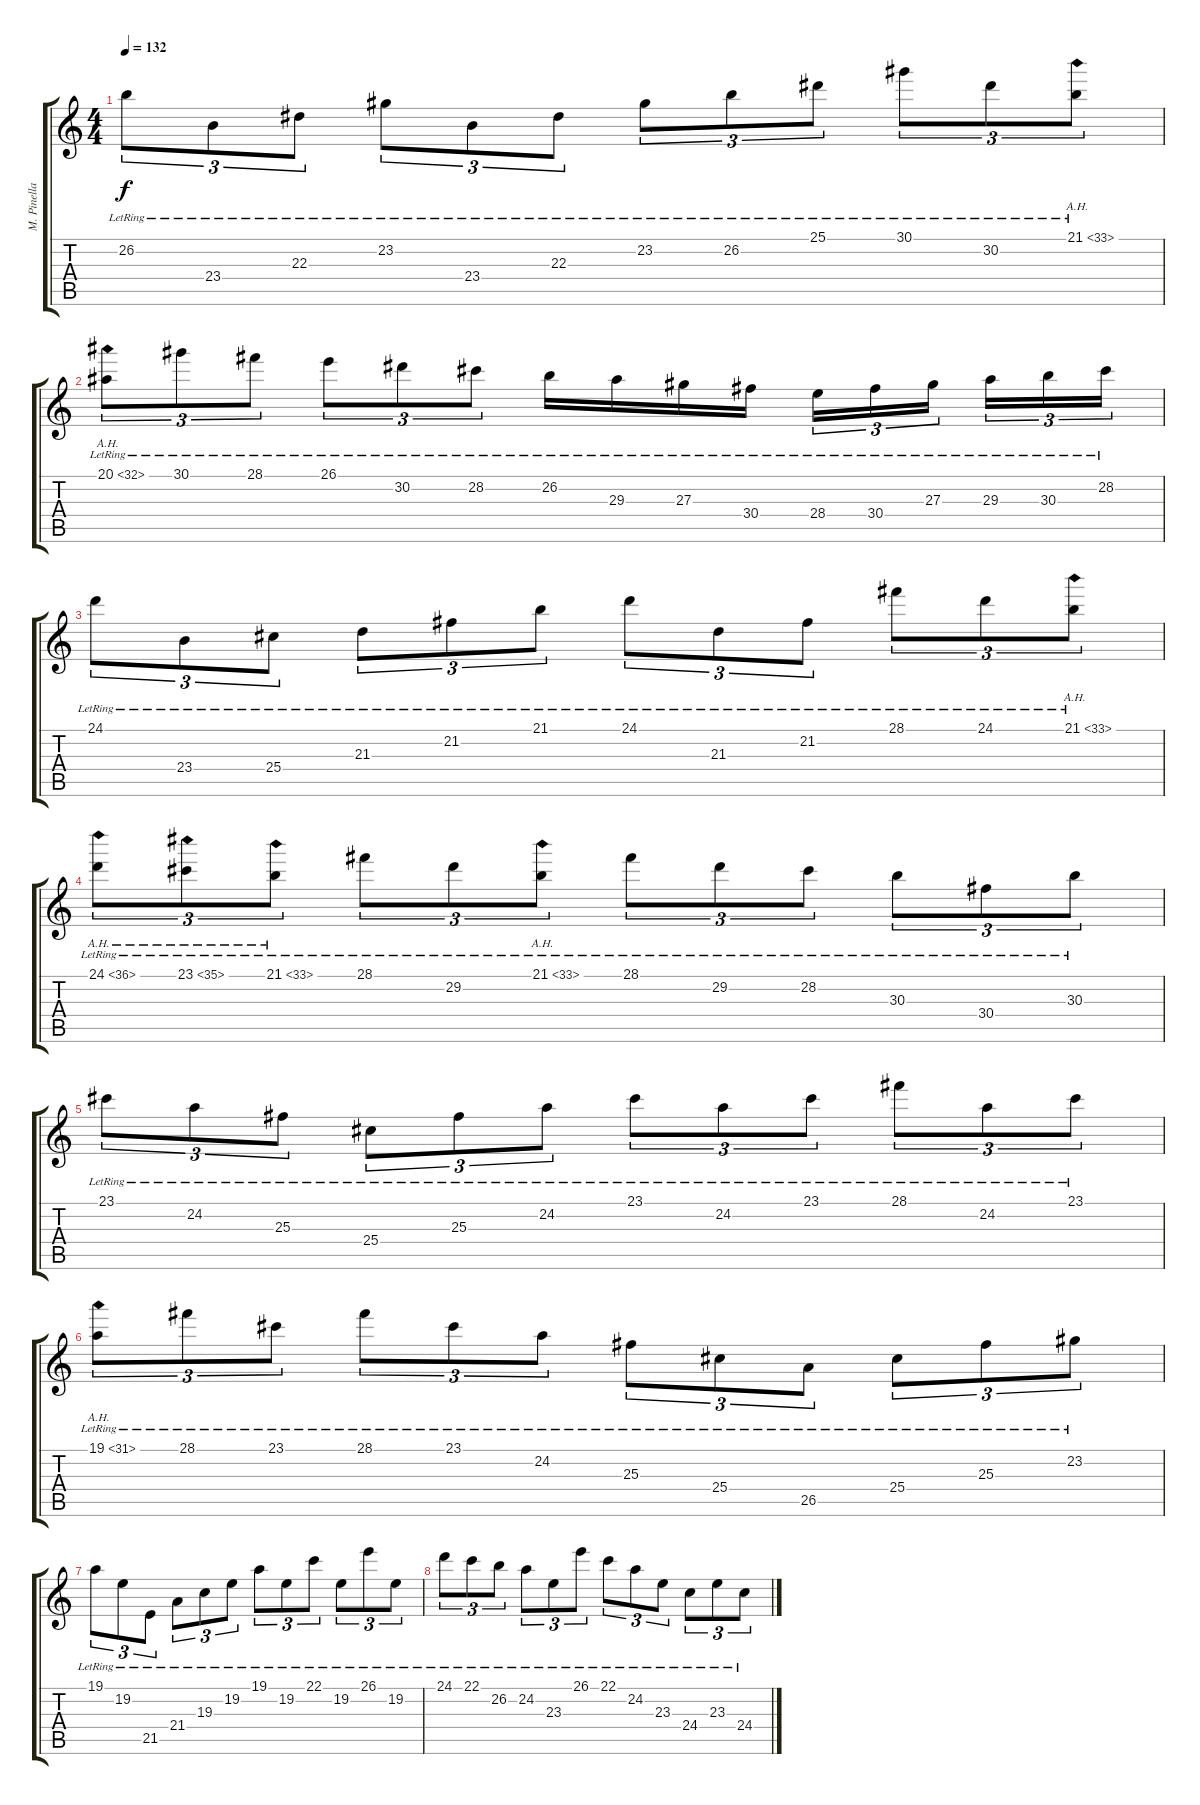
\track ("M. Pinella [Piano, Add. Guitar]" "M. Pinella") {instrument pad1newage}
\staff {score tabs}
\tuning (D4 A3 F3 C3 G2 D2) {hide}
\ts (4 4)
\tempo 132
\clef g2
\ks c
26.2{lr}.8{tu (3 2) dy f volume 16 instrument brightacousticpiano} 23.4{lr}.8{tu (3 2)} 22.3{lr}.8{tu (3 2)} 23.2{lr}.8{tu (3 2)} 23.4{lr}.8{tu (3 2)} 22.3{lr}.8{tu (3 2)} 23.2{lr}.8{tu (3 2)} 26.2{lr}.8{tu (3 2)} 25.1{lr}.8{tu (3 2)} 30.1{lr}.8{tu (3 2)} 30.2{lr}.8{tu (3 2)} 21.1{ah 12 lr}.8{tu (3 2)} |
20.1{ah 12 lr}.8{tu (3 2) volume 16 instrument brightacousticpiano} 30.1{lr}.8{tu (3 2)} 28.1{lr}.8{tu (3 2)} 26.1{lr}.8{tu (3 2)} 30.2{lr}.8{tu (3 2)} 28.2{lr}.8{tu (3 2)} 26.2{lr}.16 29.3{lr}.16 27.3{lr}.16 30.4{lr}.16 28.4{lr}.16{tu (3 2)} 30.4{lr}.16{tu (3 2)} 27.3{lr}.16{tu (3 2)} 29.3{lr}.16{tu (3 2)} 30.3{lr}.16{tu (3 2)} 28.2{lr}.16{tu (3 2)} |
24.1{lr}.8{tu (3 2) volume 16 instrument brightacousticpiano} 23.4{lr}.8{tu (3 2)} 25.4{lr}.8{tu (3 2)} 21.3{lr}.8{tu (3 2)} 21.2{lr}.8{tu (3 2)} 21.1{lr}.8{tu (3 2)} 24.1{lr}.8{tu (3 2)} 21.3{lr}.8{tu (3 2)} 21.2{lr}.8{tu (3 2)} 28.1{lr}.8{tu (3 2)} 24.1{lr}.8{tu (3 2)} 21.1{ah 12 lr}.8{tu (3 2)} |
24.1{ah 12 lr}.8{tu (3 2) volume 16 instrument brightacousticpiano} 23.1{ah 12 lr}.8{tu (3 2)} 21.1{ah 12 lr}.8{tu (3 2)} 28.1{lr}.8{tu (3 2)} 29.2{lr}.8{tu (3 2)} 21.1{ah 12 lr}.8{tu (3 2)} 28.1{lr}.8{tu (3 2)} 29.2{lr}.8{tu (3 2)} 28.2{lr}.8{tu (3 2)} 30.3{lr}.8{tu (3 2)} 30.4{lr}.8{tu (3 2)} 30.3{lr}.8{tu (3 2)} |
23.1{lr}.8{tu (3 2) volume 16 instrument brightacousticpiano} 24.2{lr}.8{tu (3 2)} 25.3{lr}.8{tu (3 2)} 25.4{lr}.8{tu (3 2)} 25.3{lr}.8{tu (3 2)} 24.2{lr}.8{tu (3 2)} 23.1{lr}.8{tu (3 2)} 24.2{lr}.8{tu (3 2)} 23.1{lr}.8{tu (3 2)} 28.1{lr}.8{tu (3 2)} 24.2{lr}.8{tu (3 2)} 23.1{lr}.8{tu (3 2)} |
19.1{ah 12 lr}.8{tu (3 2) volume 16 instrument brightacousticpiano} 28.1{lr}.8{tu (3 2)} 23.1{lr}.8{tu (3 2)} 28.1{lr}.8{tu (3 2)} 23.1{lr}.8{tu (3 2)} 24.2{lr}.8{tu (3 2)} 25.3{lr}.8{tu (3 2)} 25.4{lr}.8{tu (3 2)} 26.5{lr}.8{tu (3 2)} 25.4{lr}.8{tu (3 2)} 25.3{lr}.8{tu (3 2)} 23.2{lr}.8{tu (3 2)} |
19.1{lr}.8{tu (3 2) volume 16 instrument brightacousticpiano} 19.2{lr}.8{tu (3 2)} 21.5{lr}.8{tu (3 2)} 21.4{lr}.8{tu (3 2)} 19.3{lr}.8{tu (3 2)} 19.2{lr}.8{tu (3 2)} 19.1{lr}.8{tu (3 2)} 19.2{lr}.8{tu (3 2)} 22.1{lr}.8{tu (3 2)} 19.2{lr}.8{tu (3 2)} 26.1{lr}.8{tu (3 2)} 19.2{lr}.8{tu (3 2)} |
24.1{lr}.8{tu (3 2) volume 16 instrument brightacousticpiano} 22.1{lr}.8{tu (3 2)} 26.2{lr}.8{tu (3 2)} 24.2{lr}.8{tu (3 2)} 23.3{lr}.8{tu (3 2)} 26.1{lr}.8{tu (3 2)} 22.1{lr}.8{tu (3 2)} 24.2{lr}.8{tu (3 2)} 23.3{lr}.8{tu (3 2)} 24.4{lr}.8{tu (3 2)} 23.3{lr}.8{tu (3 2)} 24.4{lr}.8{tu (3 2)}
